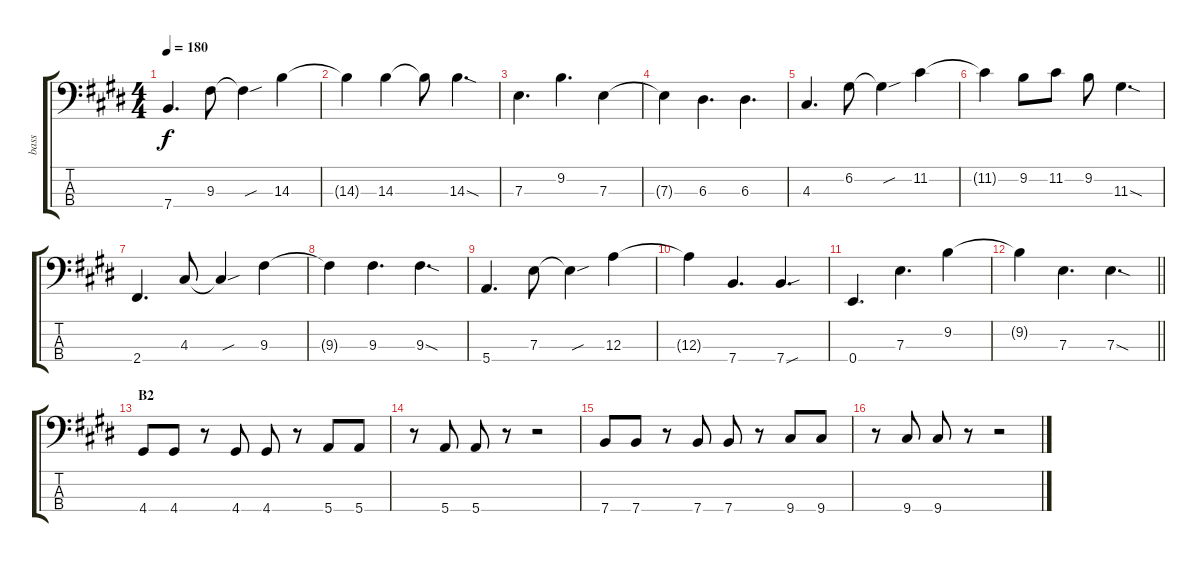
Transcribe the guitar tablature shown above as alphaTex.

\track ("bass" "bass") {instrument electricbasspick}
\staff {score tabs}
\tuning (G2 D2 A1 E1) {hide}
\ts (4 4)
\tempo 180
\clef f4
\ks e
7.4.4{d dy f} 9.3.8 9.3{sou t}.4 14.3.4 |
14.3{t}.4 14.3.4 14.3{t}.8 14.3{sod}.4{d} |
7.3.4{d} 9.2.4{d} 7.3.4 |
7.3{t}.4 6.3.4{d} 6.3.4{d} |
4.3.4{d} 6.2.8 6.2{sou t}.4 11.2.4 |
11.2{t}.4 9.2.8 11.2.8 9.2.8 11.3{sod}.4{d} |
2.4.4{d} 4.3.8 4.3{sou t}.4 9.3.4 |
9.3{t}.4 9.3.4{d} 9.3{sod}.4{d} |
5.4.4{d} 7.3.8 7.3{sou t}.4 12.3.4 |
12.3{t}.4 7.4.4{d} 7.4{sou}.4{d} |
0.4.4{d} 7.3.4{d} 9.2.4 |
\barLineRight lightlight
9.2{t}.4 7.3.4{d} 7.3{sod}.4{d} |
\section ("" "B2")
4.4.8 4.4.8 r.8 4.4.8 4.4.8 r.8 5.4.8 5.4.8 |
r.8 5.4.8 5.4.8 r.8 r.2 |
7.4.8 7.4.8 r.8 7.4.8 7.4.8 r.8 9.4.8 9.4.8 |
r.8 9.4.8 9.4.8 r.8 r.2
